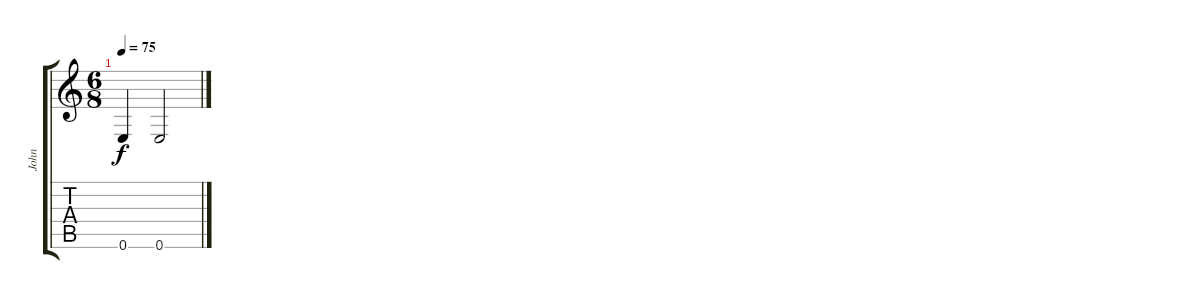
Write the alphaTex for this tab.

\track ("John" "John") {instrument acousticbass}
\staff {score tabs}
\tuning (E4 B3 G3 D3 A2 E2) {hide}
\ts (6 8)
\tempo 75
\clef g2
\ks c
0.6.4{dy f} 0.6.2
